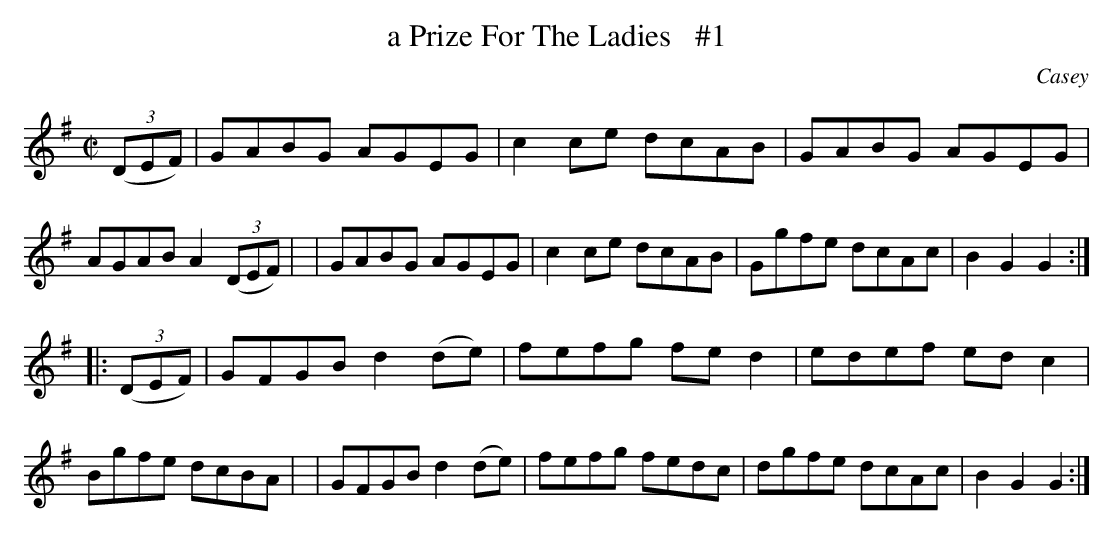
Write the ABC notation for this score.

X:1
T: a Prize For The Ladies   #1
O: Casey
M: C|
L: 1/8
K: G
((3DEF) \
| GABG AGEG | c2ce dcAB | GABG AGEG | AGAB A2 ((3DEF) |\
| GABG AGEG | c2ce dcAB | Ggfe dcAc | B2G2 G2 :|
|: ((3DEF) \
| GFGB d2(de) | fefg fed2 | edef edc2 | Bgfe dcBA |\
| GFGB d2(de) | fefg fedc | dgfe dcAc | B2G2 G2 :|
